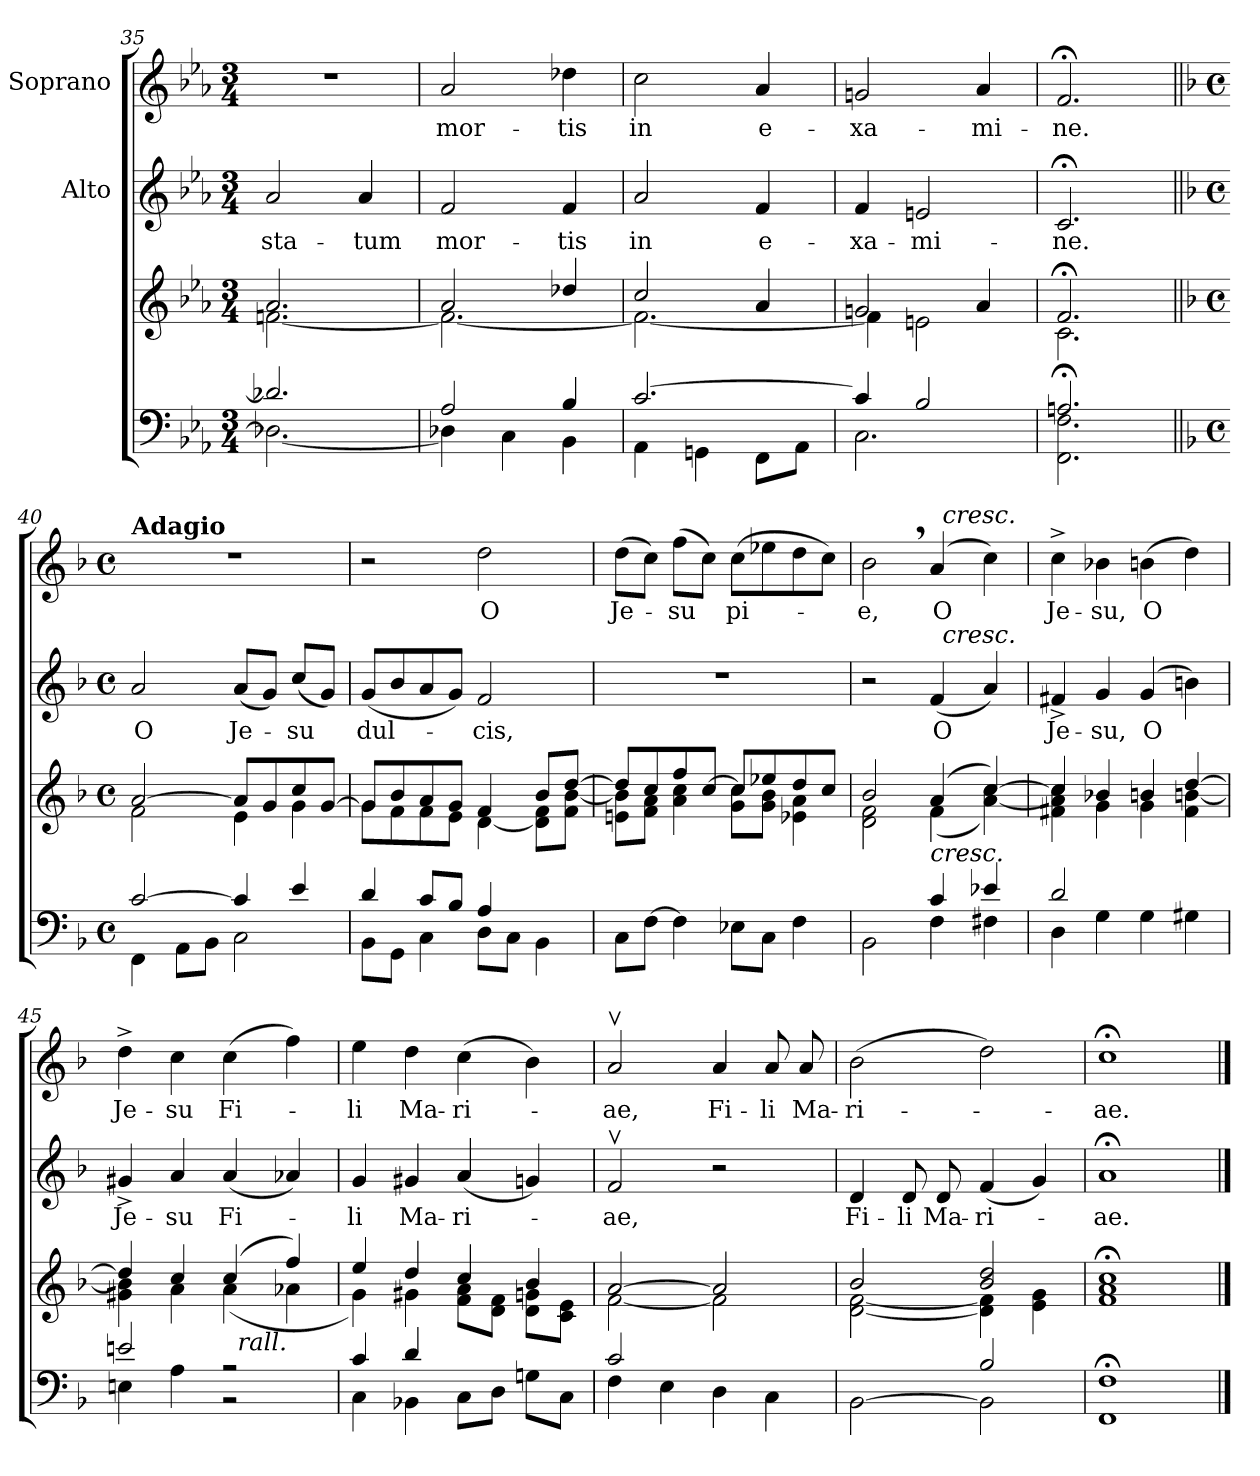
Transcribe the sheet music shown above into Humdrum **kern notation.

**kern	**kern	**kern	**text	**kern	**text
*part3	*part3	*part2	*part2	*part1	*part1
*staff4	*staff3	*staff2	*staff2	*staff1	*staff1
*	*	*I"Alto	*	*I"Soprano	*
*clefF4	*clefG2	*clefG2	*	*clefG2	*
*k[b-e-a-]	*k[b-e-a-]	*k[b-e-a-]	*	*k[b-e-a-]	*
*E-:	*E-:	*E-:	*	*E-:	*
*M3/4	*M3/4	*M3/4	*	*M3/4	*
=35	=35	=35	=35	=35	=35
*^	*^	*	*	*	*
!	!	!	!	!	!LO:LY:b	!	!
2.d-X/]	2.D-X\_	2.a-/	[<2.fn\	2a-/	-sta-	2.r	.
!	!	!	!	!	!LO:LY:b	!	!
.	.	.	.	4a-/	-tum	.	.
=36	=36	=36	=36	=36	=36	=36	=36
!	!	!	!	!	!LO:LY:b	!	!LO:LY:b
2A-/	4D-X\]	2a-/	2.f\_	2f/	mor-	2a-/	mor-
.	4C\	.	.	.	.	.	.
!	!	!	!	!	!LO:LY:b	!	!LO:LY:b
4B-/	4BB-\	4dd-X/	.	4f/	-tis	4dd-X\	-tis
=37	=37	=37	=37	=37	=37	=37	=37
!	!	!	!	!	!LO:LY:b	!	!LO:LY:b
[>2.c/	4AA-\	2cc/	2.f\_	2a-/	in	2cc\	in
.	4GGn\	.	.	.	.	.	.
!	!	!	!	!	!LO:LY:b	!	!LO:LY:b
.	8FF\L	4a-/	.	4f/	e-	4a-/	e-
.	8AA-\J	.	.	.	.	.	.
=38	=38	=38	=38	=38	=38	=38	=38
!	!	!	!	!	!LO:LY:b	!	!LO:LY:b
4c/]	2.C\	2gn/	4f\]	4f/	-xa-	2gn/	-xa-
!	!	!	!	!	!LO:LY:b	!	!
2B-/	.	.	2en\	2en/	-mi-	.	.
!	!	!	!	!	!	!	!LO:LY:b
.	.	4a-/	.	.	.	4a-/	-mi-
!!LO:PB:g=z
=39	=39	=39	=39	=39	=39	=39	=39
!	!	!	!	!	!LO:LY:b	!	!LO:LY:b
2.An;</	2.FF\ 2.F\	2.f;</	2.c\	2.c;</	-ne.	2.f;</	-ne.
=40||	=40||	=40||	=40||	=40||	=40||	=40||	=40||
*k[b-]	*	*k[b-]	*	*k[b-]	*	*k[b-]	*
*F:	*	*F:	*	*F:	*	*F:	*
*M4/4	*	*M4/4	*	*M4/4	*	*M4/4	*
*met(c)	*	*met(c)	*	*met(c)	*	*met(c)	*
!	!	!	!	!	!	!LO:TX:a:B:t=Adagio	!
!	!	!	!	!	!LO:LY:b	!	!
[>2c/	4FF\	[>2a/	2f\	2a/	O	1r	.
.	8AA\L	.	.	.	.	.	.
.	8BB-\J	.	.	.	.	.	.
!	!	!	!	!	!LO:LY:b	!	!
4c/]	2C\	8a/L]	4e\	(<8a/L	Je-	.	.
.	.	8g/	.	8g/J)	.	.	.
!	!	!	!	!	!LO:LY:b	!	!
4e/	.	8cc/	4g\	(<8cc/L	-su	.	.
.	.	[>8g/J	.	8g/J)	.	.	.
=41	=41	=41	=41	=41	=41	=41	=41
!	!	!	!	!	!LO:LY:b	!	!
4d/	8BB-\L	8g/L]	8g\L	(<8g/L	dul-	2r	.
.	8GG\J	8b-/	8f\	8b-/	.	.	.
8c/L	4C\	8a/	8f\	8a/	.	.	.
8B-/J	.	8g/J	8e\J	8g/J)	.	.	.
!	!	!	!	!	!LO:LY:b	!	!LO:LY:b
4A/	8D\L	4f/	[<4d\	2f/	-cis,	2dd\	O
.	8C\J	.	.	.	.	.	.
4ryy	4BB-\	8b-/L	8d\] 8f\L	.	.	.	.
.	.	[>8dd/J	8f\ [<8b-\J	.	.	.	.
*v	*v	*	*	*	*	*	*
=42	=42	=42	=42	=42	=42	=42
!	!	!	!	!	!	!LO:LY:b
8C\L	8dd/L]	8en\ 8b-\]L	1r	.	(>8dd\L	Je-
[8F\J	8cc/	8f\ 8a\J	.	.	8cc\J)	.
!	!	!	!	!	!	!LO:LY:b
4F\]	8ff/	4a\ 4cc\	.	.	(>8ff\L	-su
.	[>8cc/J	.	.	.	8cc\J)	.
!	!	!	!	!	!	!LO:LY:b
8E-X\L	8cc/L]	8g\ 8cc\L	.	.	(>8cc\L	pi-
8C\J	8ee-X/	8g\ 8b-\J	.	.	8ee-X\	.
4F\	8dd/	4e-X\ 4a\	.	.	8dd\	.
.	8cc/J	.	.	.	8cc\J)	.
!!LO:LB:g=z
=43	=43	=43	=43	=43	=43	=43
*^	*	*	*	*	*	*
!	!	!	!	!	!	!	!LO:LY:b
*	*	*	*	*^	*	*^	*
2ryy	2BB-\	2b-/	2d\ 2f\	2r	2ryy	.	2b-,>\	2ryy	-e,
!	!	!LO:TX:b:i:t=cresc.	!	!	!	!	!	!	!
!	!	!	!	!	!	!LO:LY:b	!	!	!LO:LY:b
4c/	4F\	(4a/	(<4f\	(<4f/	32ryy	O	(4a/	32ryy	O
!	!	!	!	!	!	!	!	!LO:TX:a:i:t=cresc.	!
!	!	!	!	!	!LO:TX:a:i:t=cresc.	!	!	!	!
.	.	.	.	.	4...ryy	.	.	4...ryy	.
4e-X/	4F#X\	[>4cc/)	[<4a\ 4cc\)	4a/)	.	.	4cc\)	.	.
=44	=44	=44	=44	=44	=44	=44	=44	=44	=44
!	!	!	!	!	!	!LO:LY:b	!	!	!LO:LY:b
*	*	*	*	*v	*v	*	*	*	*
*	*	*	*	*	*	*v	*v	*
2d/	4D\	4cc/]	4f#X\ 4a\] 4cc\	4f#X^</	Je-	4cc^>\	Je-
!	!	!	!	!	!LO:LY:b	!	!LO:LY:b
.	4G\	4b-X/	4g\	4g/	-su,	4b-X\	-su,
!	!	!	!	!	!LO:LY:b	!	!LO:LY:b
2ryy	4G\	4bn/	4g\	(4g/	O	(>4bn\	O
.	4G#X\	[>4dd/	4f#\ [<4bn\	4bn\)	.	4dd\)	.
=45	=45	=45	=45	=45	=45	=45	=45
!	!	!	!	!	!LO:LY:b	!	!LO:LY:b
*	*	*	*^	*	*	*	*
2en/	4En\	4dd/]	4g#X\ 4b\]	2ryy	4g#X^</	Je-	4dd^>\	Je-
!	!	!	!	!	!	!LO:LY:b	!	!LO:LY:b
.	4A\	4cc/	4a\	.	4a/	-su	4cc\	-su
!	!	!	!	!	!	!LO:LY:b	!	!LO:LY:b
2rA	2rBB	(4cc/	(<4a\	32ryy	(<4a/	Fi-	(>4cc\	Fi-
!	!	!	!	!LO:TX:b:i:t=rall.	!	!	!	!
.	.	.	.	4...ryy	.	.	.	.
.	.	4ff/)	4a-X\	.	4a-X/)	.	4ff\)	.
=46	=46	=46	=46	=46	=46	=46	=46	=46
!	!	!	!	!	!	!LO:LY:b	!	!LO:LY:b
*	*	*	*v	*v	*	*	*	*
4c/	4C\	4ee/	4g\)	4g/	-li	4ee\	-li
!	!	!	!	!	!LO:LY:b	!	!LO:LY:b
4d/	4BB-X\	4dd/	4g#X\	4g#X/	Ma-	4dd\	Ma-
!	!	!	!	!	!LO:LY:b	!	!LO:LY:b
2ryy	8C\L	4cc/	8f\ 8a\L	(<4a/	-ri-	(>4cc\	-ri-
.	8D\J	.	8d\ 8f\J	.	.	.	.
.	8Gn\L	4b-/	8d\ 8gn\L	4gn/)	.	4b-\)	.
.	8C\J	.	8c\ 8e\J	.	.	.	.
!!LO:LB:g=z
=47	=47	=47	=47	=47	=47	=47	=47
!	!	!	!	!	!LO:LY:b	!	!LO:LY:b
2c/	4F\	[>2a/	[<2f\	2fv>/	-ae,	2av>/	-ae,
.	4E\	.	.	.	.	.	.
!	!	!	!	!	!	!	!LO:LY:b
2ryy	4D\	2a/]	2f\]	2r	.	4a/	Fi-
!	!	!	!	!	!	!	!LO:LY:b
.	4C\	.	.	.	.	8a/	-li
!	!	!	!	!	!	!	!LO:LY:b
.	.	.	.	.	.	8a/	Ma-
=48	=48	=48	=48	=48	=48	=48	=48
!	!	!	!	!	!LO:LY:b	!	!LO:LY:b
2ryy	[<2BB-\	2b-/	[<2d\ [<2f\	4d/	Fi-	(>2b-\	-ri-
!	!	!	!	!	!LO:LY:b	!	!
.	.	.	.	8d/	-li	.	.
!	!	!	!	!	!LO:LY:b	!	!
.	.	.	.	8d/	Ma-	.	.
!	!	!	!	!	!LO:LY:b	!	!
2B-/	2BB-\]	2b-/ 2dd/	4d\] 4f\]	(<4f/	-ri-	2dd\)	.
.	.	.	4e\ 4g\	4g/)	.	.	.
=49	=49	=49	=49	=49	=49	=49	=49
!	!	!	!	!	!LO:LY:b	!	!LO:LY:b
1F;<	1FF	1cc;<	1f 1a	1a;<	-ae.	1cc;<	-ae.
*v	*v	*	*	*	*	*	*
*	*v	*v	*	*	*	*
==	==	==	==	==	==
*-	*-	*-	*-	*-	*-
